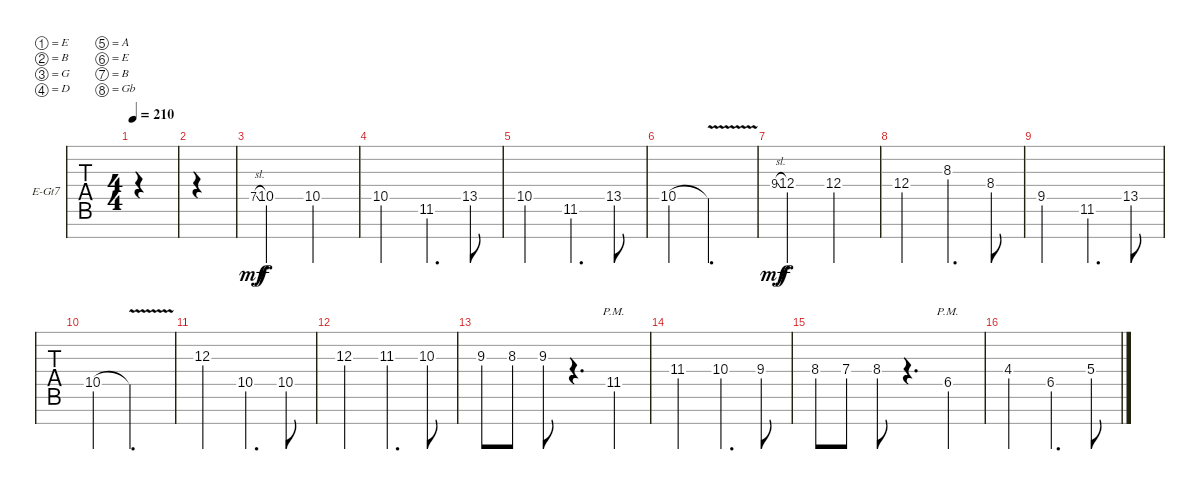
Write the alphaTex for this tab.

\bracketExtendMode groupsimilarinstruments
\firstSystemTrackNameOrientation horizontal
\otherSystemsTrackNameOrientation horizontal
\track ("Äîðîæêà 3" "E-Gt7") {instrument distortionguitar}
\staff {tabs}
\tuning (E4 B3 G3 D3 A2 E2 B1 Gb1)
\ts (4 4)
\tempo 210
\clef g2
\ks c
|
|
7.5{sl}.8{gr dy mf} 10.5.2{dy f} 10.5.2 |
10.5.2 11.6.4{d} 13.5.8 |
10.5.2 11.6.4{d} 13.5.8 |
10.5.4 10.5{v t}.2{d} |
9.4{sl}.8{gr dy mf} 12.4.2{dy f} 12.4.2 |
12.4.2 8.3.4{d} 8.4.8 |
9.5.2 11.6.4{d} 13.5.8 |
10.5.4 10.5{v t}.2{d} |
12.3.2 10.5.4{d} 10.5.8 |
12.3.2 11.3.4{d} 10.3.8 |
9.3.8 8.3.8 9.3.8 r.4{d} 11.5{pm}.4 |
11.4.2 10.4.4{d} 9.4.8 |
8.4.8 7.4.8 8.4.8 r.4{d} 6.5{pm}.4 |
4.4.2 6.5.4{d} 5.4.8
